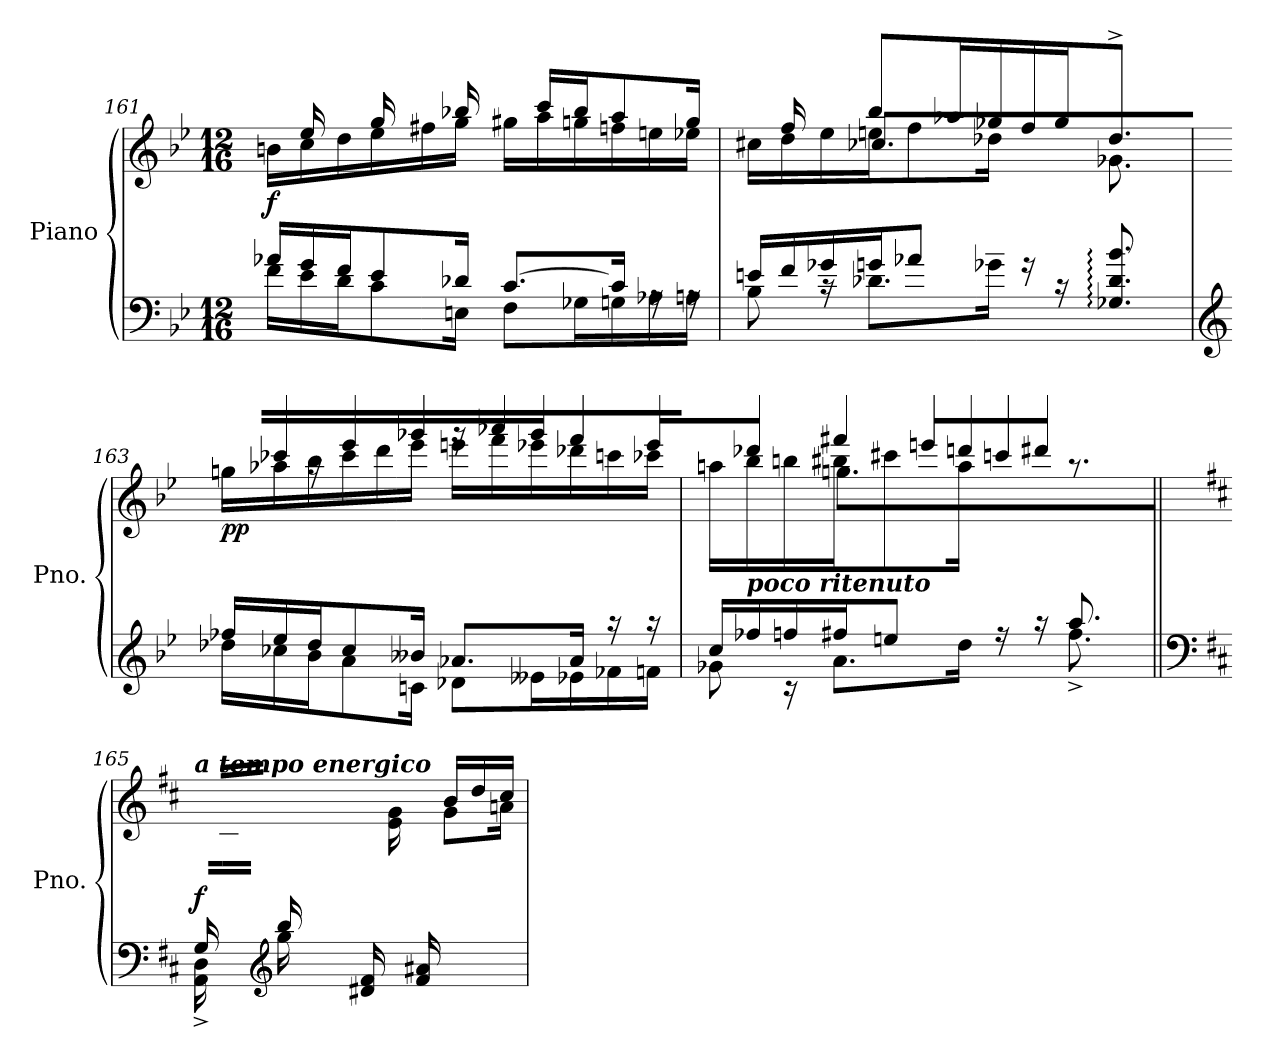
**kern	**kern	**dynam
*part1	*part1	*part1
*staff2	*staff1	*staff1/2
*I"Piano	*	*
*I'Pno.	*	*
!!LO:LB:g=z
*clefF4	*clefG2	*
*k[b-e-]	*k[b-e-]	*
*B-:	*B-:	*
*M12/16	*M12/16	*
=161	=161	=161
*^	*^	*
!	!	!	!	!LO:DY:b
16a-X/LL	16f\LL	16ryy	16bn\LL	f
16g/	16e-\	16ee-/	16cc\	.
16f/J	16d\J	16ryy	16dd\	.
8e-/	8c\	16gg/	16ee-\	.
.	.	16ryy	16ff#X\	.
16d-X/Jk	16En\Jk	16bb-X/	16gg\JJ	.
[8.c/L	8F\L	16ryy	16gg#X\LL	.
.	.	16ccc/LL	16aa\	.
.	16G-X\L	16bb-/J	16ggn\	.
16c/Jk]	16Gn\	8aa/	16ffn\	.
16rA	16A-X\	.	16een\	.
16rA	16An\JJ	16gg/Jk	16ee-X\JJ	.
=162	=162	=162	=162	=162
*	*^	*	*^	*
4.ryy	16en/LL	8B-\	16ryy	16cc#X\LL	8.ryy	.
.	16f/	.	16ff/	16dd\	.	.
.	16g-X/	16rc	16ryy	16ee-\	.	.
.	16gn/J	8.d-X\L	8bb-/L	16een\J	8.cc-X\L	.
.	8a-X/J	.	.	8ff\	.	.
.	.	.	16aa-X/L	.	.	.
16b-/Jk	8ryy	16g-X\Jk	16gg-X/	16dd-X\Jk	4.ryy	.
4ryy	.	16rg	16ff/	8ryy	.	.
.	16rc	4ryy	16gg-/J	.	.	.
.	8.G-X/: 8.d-/: 8.b-/:	.	8.dd-^/J	8.g-X\	.	.
16ryy	.	.	.	.	.	.
*v	*v	*v	*	*	*	*
*	*v	*v	*v	*
!!LO:PB:g=z
=163	=163	=163
*clefG2	*	*
*^	*^	*
!	!	!	!	!LO:DY:b
16ff-X/LL	16dd-X\LL	16ryy	16ggn\LL	pp
16ee-/	16cc-X\	16ccc-X/	16aa-X\	.
16dd-/J	16b-\J	16raa	16bb-\	.
8cc-/	8a\	16eee-/	16ccc-\	.
.	.	16ryy	16ddd\	.
16b--X/Jk	16cn\Jk	16ggg-X/	16eee-\JJ	.
8.a-X/L	8d-X\L	16rggg	16eeen\LL	.
.	.	16aaa-X/LL	16fff\	.
.	16e--X\L	16ggg-/J	16eee-X\	.
16a-/Jk	16e-X\	8fff/	16ddd-X\	.
16raa	16f-X\	.	16cccn\	.
16raa	16fn\JJ	16eee-/Jk	16ccc-X\JJ	.
!!LO:LB:g=z
=164	=164	=164	=164	=164
*	*^	*	*^	*
4.ryy	16cc/LL	8g-X\	16ryy	16aan\LL	8.ryy	.
!	!	!	!LO:TX:b:Bi:t=poco ritenuto	!	!	!
.	16ff-X/	.	16ddd-X/	16bb-\	.	.
.	16ffn/	16rc	16ryy	16bbn\	.	.
.	16ff#X/J	8.a\L	8fff#X/L	16bb#X\J	8.ggn\L	.
.	8een/J	.	.	8ccc#X\	.	.
.	.	.	16eeen/L	.	.	.
16ff#X/Jk	8ryy	16dd\Jk	16dddn/	16aa\Jk	4.ryy	.
4ryy	.	16rff	16cccn/	4ryy	.	.
.	16raa	16ryy	16ddd#X/JJ	.	.	.
.	8.aa^/	8.ff#\	8.raa	.	.	.
16ryy	.	.	.	16ryy	.	.
*v	*v	*v	*	*	*	*
*	*v	*v	*v	*
=165||	=165||	=165||
*clefF4	*	*
*k[f#c#]	*k[f#c#]	*
*D:	*D:	*
*^	*^	*
!	!	!LO:TX:a:Bi:t=a tempo energico	!	!
!	!	!	!	!LO:DY:b
16G/LL	16AA\^ 16D\^	16ryy	16ryy	f
*	*	*v	*v	*
8ryy	8ryy	16B\ 16d\	.
.	.	16g\ 16b\JJ	.
*clefG2	*	*	*
16bb/LL	16gg\	16ryy	.
8ryy	2ryy	16f#\ 16a#X\	.
.	.	16g\ 16b\JJ	.
16d#X/ 16f#/LL	.	16ryy	.
16ryy	.	16e\ 16g\	.
16f#/ 16a#/JJ	.	16ryy	.
*	*	*^	*
8.ryy	.	16b/LL	8g\L	.
.	.	16dd/	.	.
.	.	16cc#/JJ	16an\Jk	.
*v	*v	*	*	*
*	*v	*v	*
=	=	=
*-	*-	*-
